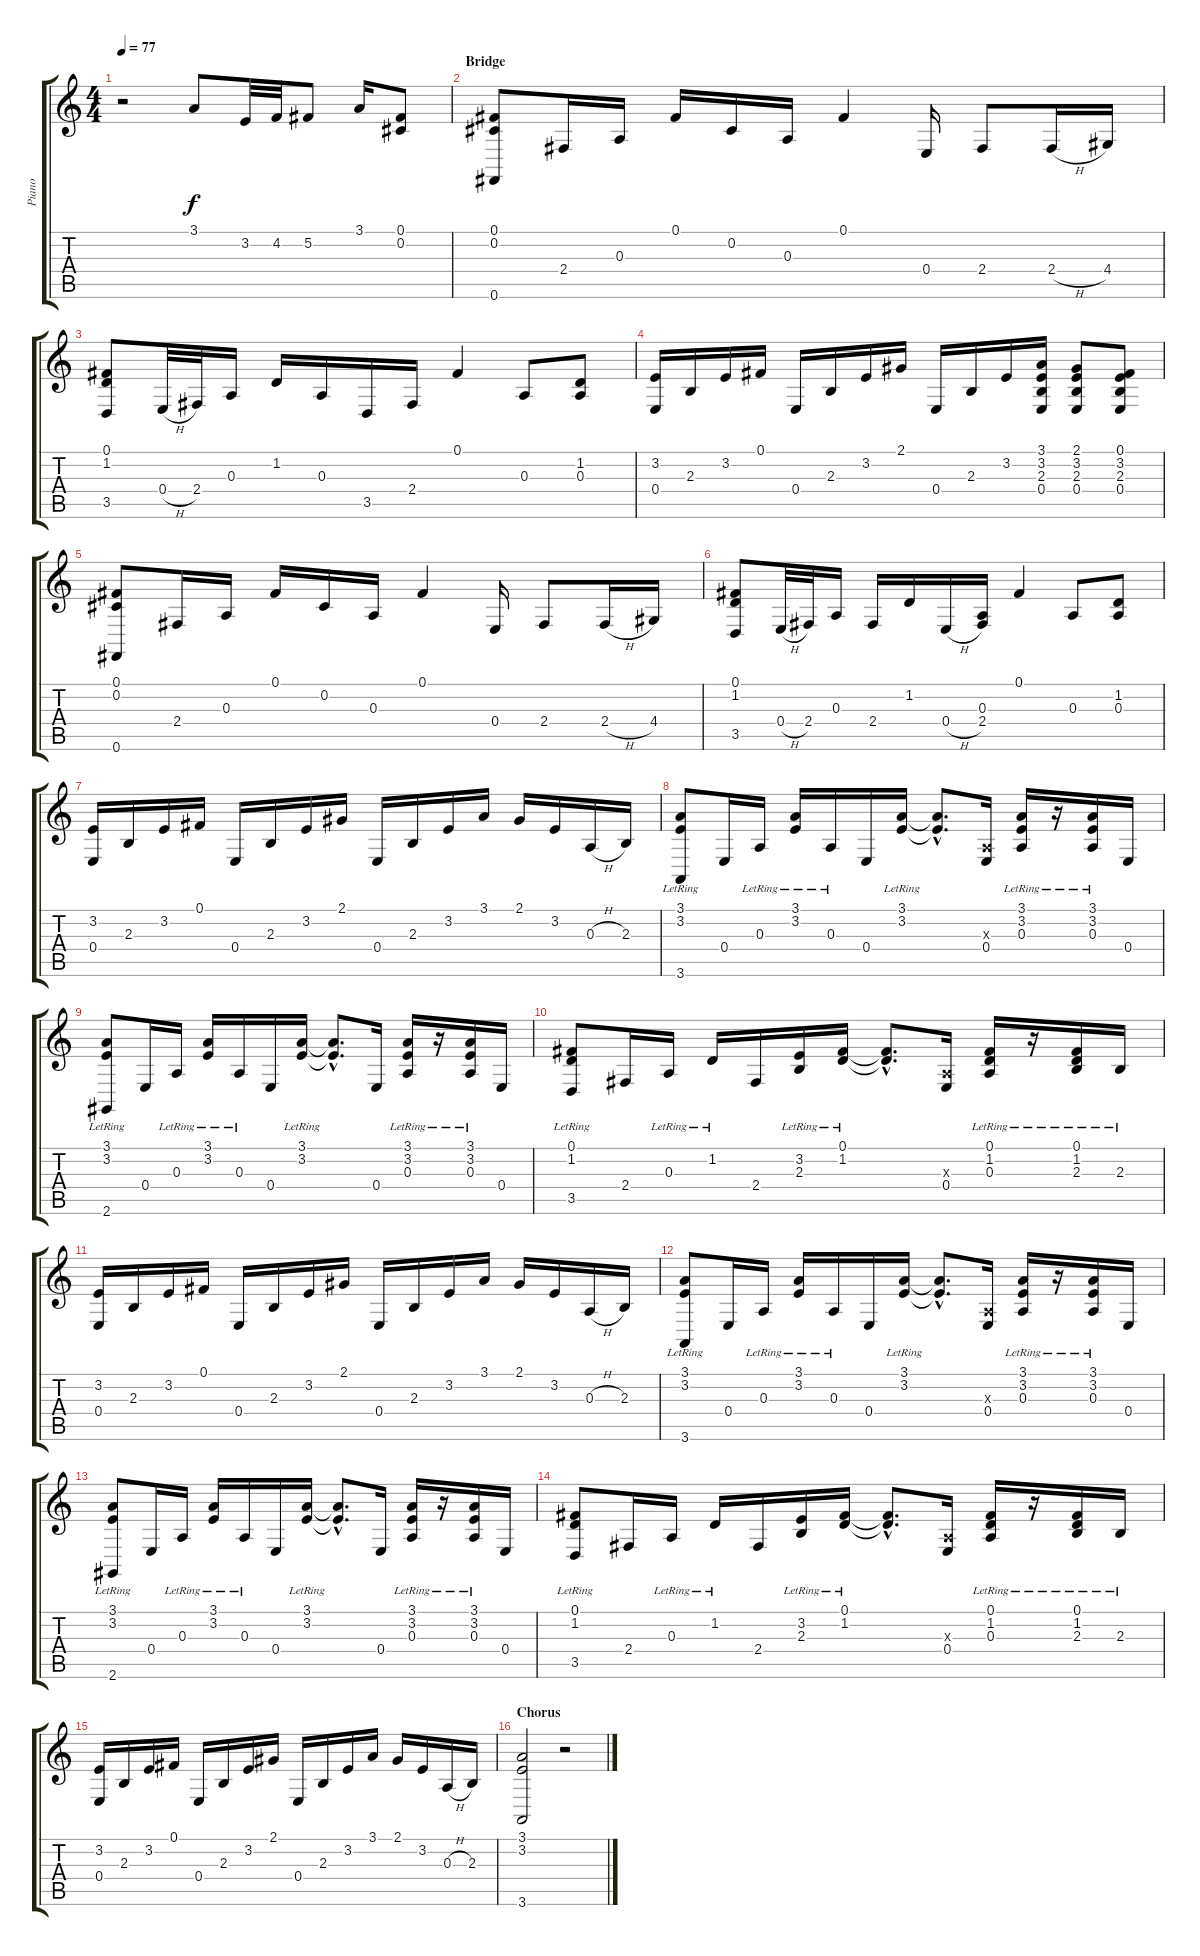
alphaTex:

\track ("Piano" "Piano") {instrument brightacousticpiano}
\staff {score tabs}
\tuning (Gb4 Db4 A3 E3 B2 Gb2) {hide}
\ts (4 4)
\tempo 77
\clef g2
\ks c
r.2{dy f volume 13} 3.1.8 3.2.32 4.2.32 5.2.8 3.1.16 (0.1 0.2).8 |
\section ("" "Bridge")
(0.1 0.2 0.6).8 2.4.16 0.3.16 0.1.16 0.2.16 0.3.16 0.1.4 0.4.16 2.4.8 2.4{h}.16 4.4.16 |
(0.1 1.2 3.5).8 0.4{h}.32 2.4.32 0.3.16 1.2.16 0.3.16 3.5.16 2.4.16 0.1.4 0.3.8 (1.2 0.3).8 |
(3.2 0.4).16 2.3.16 3.2.16 0.1.16 0.4.16 2.3.16 3.2.16 2.1.16 0.4.16 2.3.16 3.2.16 (3.1 3.2 2.3 0.4).16 (2.1 3.2 2.3 0.4).8 (0.1 3.2 2.3 0.4).8 |
(0.1 0.2 0.6).8 2.4.16 0.3.16 0.1.16 0.2.16 0.3.16 0.1.4 0.4.16 2.4.8 2.4{h}.16 4.4.16 |
(0.1 1.2 3.5).8 0.4{h}.32 2.4.32 0.3.16 2.4.16 1.2.16 0.4{h}.16 (0.3 2.4).16 0.1.4 0.3.8 (1.2 0.3).8 |
(3.2 0.4).16 2.3.16 3.2.16 0.1.16 0.4.16 2.3.16 3.2.16 2.1.16 0.4.16 2.3.16 3.2.16 3.1.16 2.1.16 3.2.16 0.3{h}.16 2.3.16 |
(3.1{lr} 3.2{lr} 3.6).8 0.4.16 0.3{lr}.16 (3.1{lr} 3.2{lr}).16 0.3{lr}.16 0.4.16 (3.1{lr} 3.2{lr}).16 (3.1{hac t} 3.2{hac t}).8{d} (0.3{x} 0.4).16 (3.1{lr} 3.2{lr} 0.3{lr}).16 r.16 (3.1{lr} 3.2{lr} 0.3{lr}).16 0.4.16 |
(3.1{lr} 3.2{lr} 2.6).8 0.4.16 0.3{lr}.16 (3.1{lr} 3.2{lr}).16 0.3{lr}.16 0.4.16 (3.1{lr} 3.2{lr}).16 (3.1{hac t} 3.2{hac t}).8{d} 0.4.16 (3.1{lr} 3.2{lr} 0.3{lr}).16 r.16 (3.1{lr} 3.2{lr} 0.3{lr}).16 0.4.16 |
(0.1{lr} 1.2{lr} 3.5).8 2.4.16 0.3{lr}.16 1.2{lr}.16 2.4.16 (3.2{lr} 2.3{lr}).16 (0.1{lr} 1.2{lr}).16 (0.1{hac t} 1.2{hac t}).8{d} (0.3{x} 0.4).16 (0.1{lr} 1.2{lr} 0.3{lr}).16 r.16 (0.1{lr} 1.2{lr} 2.3{lr}).16 2.3{lr}.16 |
(3.2 0.4).16 2.3.16 3.2.16 0.1.16 0.4.16 2.3.16 3.2.16 2.1.16 0.4.16 2.3.16 3.2.16 3.1.16 2.1.16 3.2.16 0.3{h}.16 2.3.16 |
(3.1{lr} 3.2{lr} 3.6).8 0.4.16 0.3{lr}.16 (3.1{lr} 3.2{lr}).16 0.3{lr}.16 0.4.16 (3.1{lr} 3.2{lr}).16 (3.1{hac t} 3.2{hac t}).8{d} (0.3{x} 0.4).16 (3.1{lr} 3.2{lr} 0.3{lr}).16 r.16 (3.1{lr} 3.2{lr} 0.3{lr}).16 0.4.16 |
(3.1{lr} 3.2{lr} 2.6).8 0.4.16 0.3{lr}.16 (3.1{lr} 3.2{lr}).16 0.3{lr}.16 0.4.16 (3.1{lr} 3.2{lr}).16 (3.1{hac t} 3.2{hac t}).8{d} 0.4.16 (3.1{lr} 3.2{lr} 0.3{lr}).16 r.16 (3.1{lr} 3.2{lr} 0.3{lr}).16 0.4.16 |
(0.1{lr} 1.2{lr} 3.5).8 2.4.16 0.3{lr}.16 1.2{lr}.16 2.4.16 (3.2{lr} 2.3{lr}).16 (0.1{lr} 1.2{lr}).16 (0.1{hac t} 1.2{hac t}).8{d} (0.3{x} 0.4).16 (0.1{lr} 1.2{lr} 0.3{lr}).16 r.16 (0.1{lr} 1.2{lr} 2.3{lr}).16 2.3{lr}.16 |
(3.2 0.4).16 2.3.16 3.2.16 0.1.16 0.4.16 2.3.16 3.2.16 2.1.16 0.4.16 2.3.16 3.2.16 3.1.16 2.1.16 3.2.16 0.3{h}.16 2.3.16 |
\section ("" "Chorus")
(3.1 3.2 3.6).2 r.2
